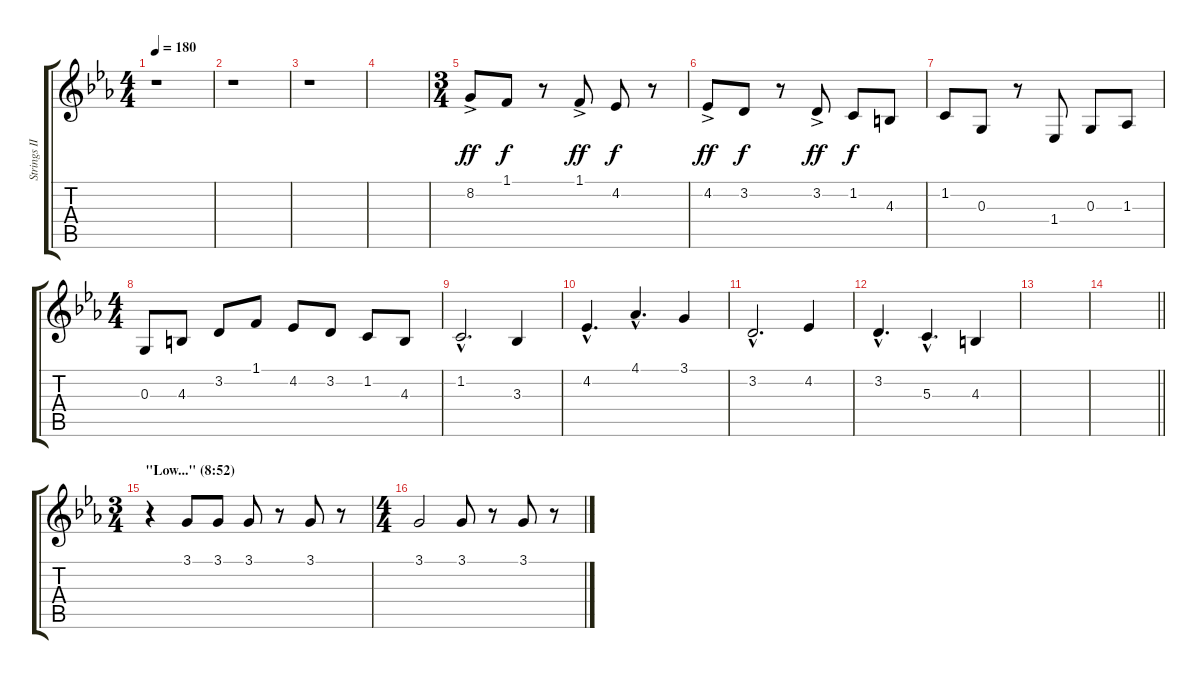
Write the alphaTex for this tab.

\track ("Strings II" "Strings II") {instrument stringensemble1}
\staff {score tabs}
\tuning (E4 B3 G3 D3 A2 E2) {hide}
\ts (4 4)
\tempo 180
\clef g2
\ks eb
r.1{dy mp} |
r.1 |
r.1 |
|
\ts (3 4)
8.2{ac}.8{dy ff} 1.1.8{dy f} r.8 1.1{ac}.8{dy ff} 4.2.8{dy f} r.8 |
4.2{ac}.8{dy ff} 3.2.8{dy f} r.8 3.2{ac}.8{dy ff} 1.2.8{dy f} 4.3.8 |
1.2.8 0.3.8 r.8 1.4.8 0.3.8 1.3.8 |
\ts (4 4)
0.3.8 4.3.8 3.2.8 1.1.8 4.2.8 3.2.8 1.2.8 4.3.8 |
1.2{hac}.2{d} 3.3.4 |
4.2{hac}.4{d} 4.1{hac}.4{d} 3.1.4 |
3.2{hac}.2{d} 4.2.4 |
3.2{hac}.4{d} 5.3{hac}.4{d} 4.3.4 |
|
\barLineRight lightlight
|
\ts (3 4)
\section ("" "\"Low...\" (8:52)")
r.4 3.1.8 3.1.8 3.1.8 r.8 3.1.8 r.8 |
\ts (4 4)
3.1.2 3.1.8 r.8 3.1.8 r.8
